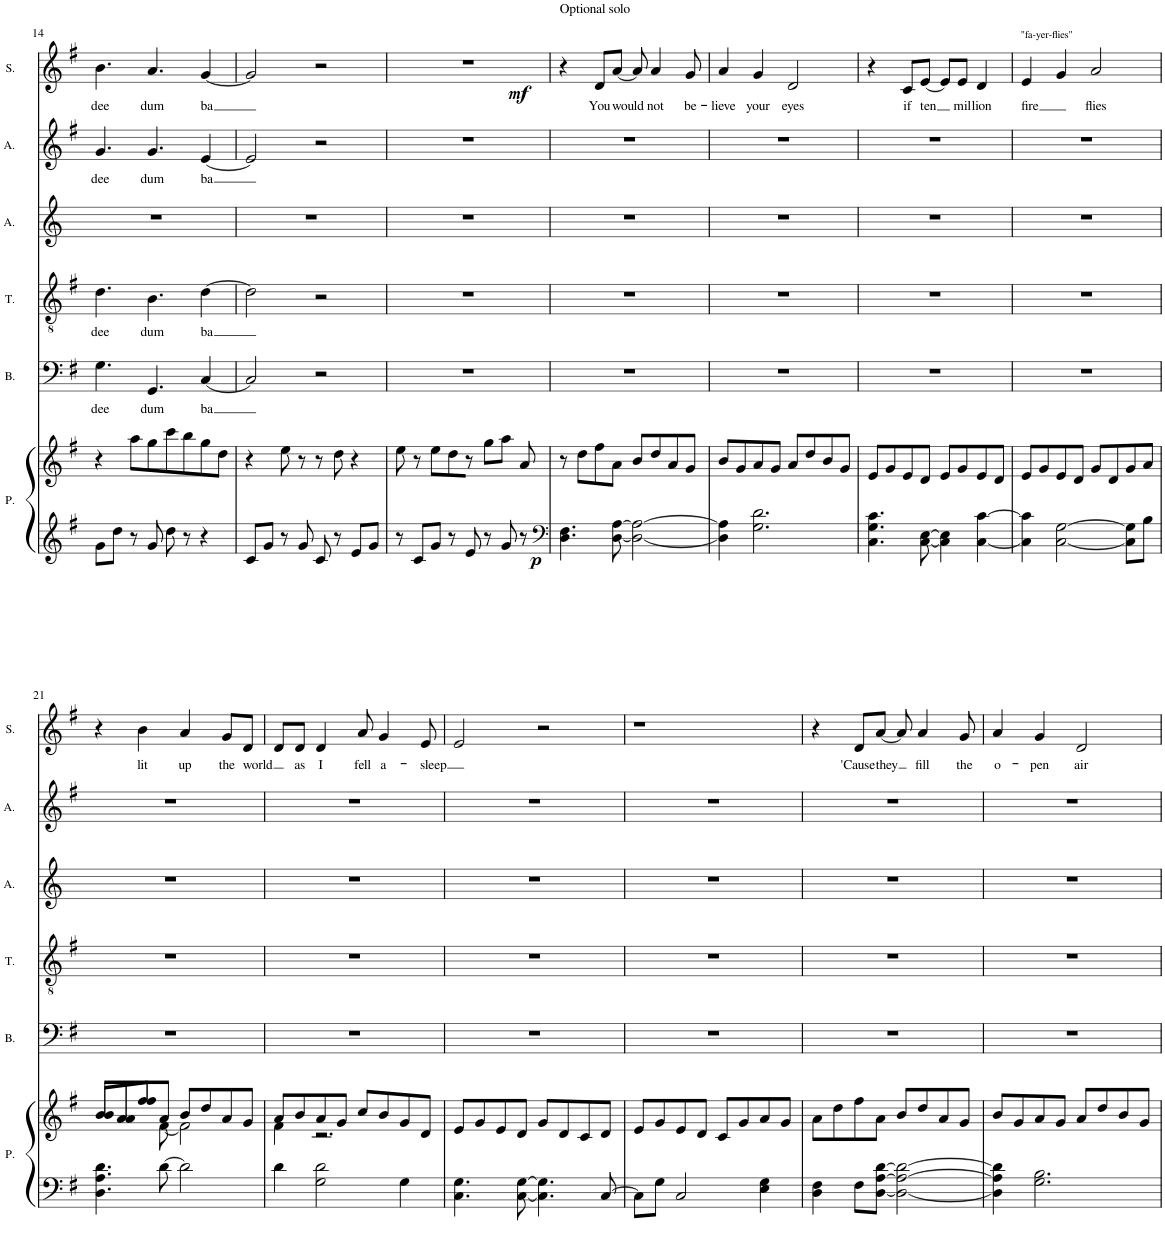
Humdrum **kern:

**kern	**kern	**dynam	**kern	**text	**kern	**text	**kern	**kern	**text	**kern	**text	**dynam
*part6	*part6	*part6	*part5	*part5	*part4	*part4	*part3	*part2	*part2	*part1	*part1	*part1
*staff7	*staff6	*staff6/7	*staff5	*staff5	*staff4	*staff4	*staff3	*staff2	*staff2	*staff1	*staff1	*staff1
*I"Piano	*	*	*I"Bass	*	*I"Tenor	*	*I"Alto 2	*I"Alto	*	*I"Soprano	*	*
*I'P.	*	*	*I'B.	*	*I'T.	*	*I'A.	*I'A.	*	*I'S.	*	*
!!LO:PB:g=z
*clefG2	*clefG2	*	*clefF4	*	*clefGv2	*	*clefG2	*clefG2	*	*clefG2	*	*
*k[f#]	*k[f#]	*	*k[f#]	*	*k[f#]	*	*k[]	*k[f#]	*	*k[f#]	*	*
*M4/4	*M4/4	*	*M4/4	*	*M4/4	*	*M4/4	*M4/4	*	*M4/4	*	*
=14	=14	=14	=14	=14	=14	=14	=14	=14	=14	=14	=14	=14
!	!	!	!	!LO:LY:b	!	!LO:LY:b	!	!	!LO:LY:b	!	!LO:LY:b	!
8g\L	4r	.	4.G\	dee	4.d\	dee	1r	4.g/	dee	4.b\	dee	.
8dd\J	.	.	.	.	.	.	.	.	.	.	.	.
8r	8aa\L	.	.	.	.	.	.	.	.	.	.	.
!	!	!	!	!LO:LY:b	!	!LO:LY:b	!	!	!LO:LY:b	!	!LO:LY:b	!
8g/	8gg\	.	4.GG/	dum	4.B\	dum	.	4.g/	dum	4.a/	dum	.
8dd\	8ccc\	.	.	.	.	.	.	.	.	.	.	.
8r	8bb\	.	.	.	.	.	.	.	.	.	.	.
!	!	!	!	!LO:LY:b	!	!LO:LY:b	!	!	!LO:LY:b	!	!LO:LY:b	!
4r	8gg\	.	[4C/	ba	[4d\	ba	.	[4e/	ba	[4g/	ba	.
.	8dd\J	.	.	.	.	.	.	.	.	.	.	.
=15	=15	=15	=15	=15	=15	=15	=15	=15	=15	=15	=15	=15
8c/L	4r	.	2C/]	.	2d\]	.	1r	2e/]	.	2g/]	.	.
8g/J	.	.	.	.	.	.	.	.	.	.	.	.
8r	8ee\	.	.	.	.	.	.	.	.	.	.	.
8g/	8r	.	.	.	.	.	.	.	.	.	.	.
8c/	8r	.	2r	.	2r	.	.	2r	.	2r	.	.
8r	8dd\	.	.	.	.	.	.	.	.	.	.	.
8e/L	4r	.	.	.	.	.	.	.	.	.	.	.
8g/J	.	.	.	.	.	.	.	.	.	.	.	.
=16	=16	=16	=16	=16	=16	=16	=16	=16	=16	=16	=16	=16
8r	8ee\	.	1r	.	1r	.	1r	1r	.	1r	.	.
8c/L	8r	.	.	.	.	.	.	.	.	.	.	.
8g/J	8ee\L	.	.	.	.	.	.	.	.	.	.	.
8r	8dd\	.	.	.	.	.	.	.	.	.	.	.
8e/	8r	.	.	.	.	.	.	.	.	.	.	.
8r	8gg\L	.	.	.	.	.	.	.	.	.	.	.
8g/	8aa\J	.	.	.	.	.	.	.	.	.	.	.
8r	8a/	.	.	.	.	.	.	.	.	.	.	.
=17	=17	=17	=17	=17	=17	=17	=17	=17	=17	=17	=17	=17
*clefF4	*	*	*	*	*	*	*	*	*	*	*	*
!	!	!	!	!	!	!	!	!	!	!LO:TX:a:t=Optional solo	!	!
!	!	!LO:DY:b=2	!	!	!	!	!	!	!	!	!	!LO:DY:b
4.D\ 4.F#\	8r	p	1r	.	1r	.	1r	1r	.	4r	.	mf
.	8dd\L	.	.	.	.	.	.	.	.	.	.	.
!	!	!	!	!	!	!	!	!	!	!	!LO:LY:b	!
.	8ff#\	.	.	.	.	.	.	.	.	8d/L	You	.
!	!	!	!	!	!	!	!	!	!	!	!LO:LY:b	!
[8D\ [8A\	8a\J	.	.	.	.	.	.	.	.	[8a/J	would	.
2D\_ 2A\_	8b/L	.	.	.	.	.	.	.	.	8a/]	.	.
!	!	!	!	!	!	!	!	!	!	!	!LO:LY:b	!
.	8dd/	.	.	.	.	.	.	.	.	4a/	not	.
.	8a/	.	.	.	.	.	.	.	.	.	.	.
!	!	!	!	!	!	!	!	!	!	!	!LO:LY:b	!
.	8g/J	.	.	.	.	.	.	.	.	8g/	be-	.
=18	=18	=18	=18	=18	=18	=18	=18	=18	=18	=18	=18	=18
!	!	!	!	!	!	!	!	!	!	!	!LO:LY:b	!
4D\] 4A\]	8b/L	.	1r	.	1r	.	1r	1r	.	4a/	-lieve	.
.	8g/	.	.	.	.	.	.	.	.	.	.	.
!	!	!	!	!	!	!	!	!	!	!	!LO:LY:b	!
2.G\ 2.d\	8a/	.	.	.	.	.	.	.	.	4g/	your	.
.	8g/J	.	.	.	.	.	.	.	.	.	.	.
!	!	!	!	!	!	!	!	!	!	!	!LO:LY:b	!
.	8a/L	.	.	.	.	.	.	.	.	2d/	eyes	.
.	8dd/	.	.	.	.	.	.	.	.	.	.	.
.	8b/	.	.	.	.	.	.	.	.	.	.	.
.	8g/J	.	.	.	.	.	.	.	.	.	.	.
=19	=19	=19	=19	=19	=19	=19	=19	=19	=19	=19	=19	=19
4.C\ 4.G\ 4.c\	8e/L	.	1r	.	1r	.	1r	1r	.	4r	.	.
.	8g/	.	.	.	.	.	.	.	.	.	.	.
!	!	!	!	!	!	!	!	!	!	!	!LO:LY:b	!
.	8e/	.	.	.	.	.	.	.	.	8c/L	if	.
!	!	!	!	!	!	!	!	!	!	!	!LO:LY:b	!
[8C\ [8E\	8d/J	.	.	.	.	.	.	.	.	[8e/J	ten	.
4C\] 4E\]	8e/L	.	.	.	.	.	.	.	.	8e/L]	.	.
!	!	!	!	!	!	!	!	!	!	!	!LO:LY:b	!
.	8g/	.	.	.	.	.	.	.	.	8e/J	mil	.
!	!	!	!	!	!	!	!	!	!	!	!LO:LY:b	!
[4C\ [4c\	8e/	.	.	.	.	.	.	.	.	4d/	-lion	.
.	8d/J	.	.	.	.	.	.	.	.	.	.	.
=20	=20	=20	=20	=20	=20	=20	=20	=20	=20	=20	=20	=20
!	!	!	!	!	!	!	!	!	!	!LO:TX:a:t="fa-yer-flies"	!	!
!	!	!	!	!	!	!	!	!	!	!	!LO:LY:b	!
4C\] 4c\]	8e/L	.	1r	.	1r	.	1r	1r	.	4e/	-fire	.
.	8g/	.	.	.	.	.	.	.	.	.	.	.
[2C\ [2G\	8e/	.	.	.	.	.	.	.	.	4g/	.	.
.	8d/J	.	.	.	.	.	.	.	.	.	.	.
!	!	!	!	!	!	!	!	!	!	!	!LO:LY:b	!
.	8g/L	.	.	.	.	.	.	.	.	2a/	flies	.
.	8d/	.	.	.	.	.	.	.	.	.	.	.
8C\] 8G\]L	8g/	.	.	.	.	.	.	.	.	.	.	.
8B\J	8a/J	.	.	.	.	.	.	.	.	.	.	.
!!LO:LB:g=z
=21	=21	=21	=21	=21	=21	=21	=21	=21	=21	=21	=21	=21
*	*^	*	*	*	*	*	*	*	*	*	*	*
4.D\ 4.A\ 4.d\	8b/L	8b/L	.	1r	.	1r	.	1r	1r	.	4r	.	.
.	8a/	8a/	.	.	.	.	.	.	.	.	.	.	.
!	!	!	!	!	!	!	!	!	!	!	!	!LO:LY:b	!
.	8ff#/	8ff#/J	.	.	.	.	.	.	.	.	4b\	lit	.
[8d\	8a/J	[8f#\	.	.	.	.	.	.	.	.	.	.	.
!	!	!	!	!	!	!	!	!	!	!	!	!LO:LY:b	!
2d\]	8b/L	2f#\]	.	.	.	.	.	.	.	.	4a/	up	.
.	8dd/	.	.	.	.	.	.	.	.	.	.	.	.
!	!	!	!	!	!	!	!	!	!	!	!	!LO:LY:b	!
.	8a/	.	.	.	.	.	.	.	.	.	8g/L	the	.
!	!	!	!	!	!	!	!	!	!	!	!	!LO:LY:b	!
.	8g/J	.	.	.	.	.	.	.	.	.	8d/J	-world	.
=22	=22	=22	=22	=22	=22	=22	=22	=22	=22	=22	=22	=22	=22
4d\	8a/L	4f#\	.	1r	.	1r	.	1r	1r	.	8d/L	.	.
!	!	!	!	!	!	!	!	!	!	!	!	!LO:LY:b	!
.	8b/	.	.	.	.	.	.	.	.	.	8d/J	as	.
!	!	!	!	!	!	!	!	!	!	!	!	!LO:LY:b	!
2G\ 2d\	8a/	2.r	.	.	.	.	.	.	.	.	4d/	I	.
.	8g/J	.	.	.	.	.	.	.	.	.	.	.	.
!	!	!	!	!	!	!	!	!	!	!	!	!LO:LY:b	!
.	8cc/L	.	.	.	.	.	.	.	.	.	8a/	fell	.
!	!	!	!	!	!	!	!	!	!	!	!	!LO:LY:b	!
.	8b/	.	.	.	.	.	.	.	.	.	4g/	a-	.
4G\	8g/	.	.	.	.	.	.	.	.	.	.	.	.
!	!	!	!	!	!	!	!	!	!	!	!	!LO:LY:b	!
.	8d/J	.	.	.	.	.	.	.	.	.	8e/	-sleep	.
*	*v	*v	*	*	*	*	*	*	*	*	*	*	*
=23	=23	=23	=23	=23	=23	=23	=23	=23	=23	=23	=23	=23
4.C\ 4.G\	8e/L	.	1r	.	1r	.	1r	1r	.	2e/	.	.
.	8g/	.	.	.	.	.	.	.	.	.	.	.
.	8e/	.	.	.	.	.	.	.	.	.	.	.
[8C\ [8G\	8d/J	.	.	.	.	.	.	.	.	.	.	.
4.C\] 4.G\]	8g/L	.	.	.	.	.	.	.	.	2r	.	.
.	8d/	.	.	.	.	.	.	.	.	.	.	.
.	8c/	.	.	.	.	.	.	.	.	.	.	.
[8C/	8d/J	.	.	.	.	.	.	.	.	.	.	.
=24	=24	=24	=24	=24	=24	=24	=24	=24	=24	=24	=24	=24
8C\L]	8e/L	.	1r	.	1r	.	1r	1r	.	1r	.	.
8G\J	8g/	.	.	.	.	.	.	.	.	.	.	.
2C/	8e/	.	.	.	.	.	.	.	.	.	.	.
.	8d/J	.	.	.	.	.	.	.	.	.	.	.
.	8c/L	.	.	.	.	.	.	.	.	.	.	.
.	8g/	.	.	.	.	.	.	.	.	.	.	.
4E\ 4G\	8a/	.	.	.	.	.	.	.	.	.	.	.
.	8g/J	.	.	.	.	.	.	.	.	.	.	.
=25	=25	=25	=25	=25	=25	=25	=25	=25	=25	=25	=25	=25
4D\ 4F#\	8a\L	.	1r	.	1r	.	1r	1r	.	4r	.	.
.	8dd\	.	.	.	.	.	.	.	.	.	.	.
!	!	!	!	!	!	!	!	!	!	!	!LO:LY:b	!
8F#\L	8ff#\	.	.	.	.	.	.	.	.	8d/L	'Cause	.
!	!	!	!	!	!	!	!	!	!	!	!LO:LY:b	!
[8D\ [8A\ [8d\J	8a\J	.	.	.	.	.	.	.	.	[8a/J	they	.
2D\_ 2A\_ 2d\_	8b/L	.	.	.	.	.	.	.	.	8a/]	.	.
!	!	!	!	!	!	!	!	!	!	!	!LO:LY:b	!
.	8dd/	.	.	.	.	.	.	.	.	4a/	fill	.
.	8a/	.	.	.	.	.	.	.	.	.	.	.
!	!	!	!	!	!	!	!	!	!	!	!LO:LY:b	!
.	8g/J	.	.	.	.	.	.	.	.	8g/	the	.
=26	=26	=26	=26	=26	=26	=26	=26	=26	=26	=26	=26	=26
!	!	!	!	!	!	!	!	!	!	!	!LO:LY:b	!
4D\] 4A\] 4d\]	8b/L	.	1r	.	1r	.	1r	1r	.	4a/	o-	.
.	8g/	.	.	.	.	.	.	.	.	.	.	.
!	!	!	!	!	!	!	!	!	!	!	!LO:LY:b	!
2.G\ 2.B\	8a/	.	.	.	.	.	.	.	.	4g/	-pen	.
.	8g/J	.	.	.	.	.	.	.	.	.	.	.
!	!	!	!	!	!	!	!	!	!	!	!LO:LY:b	!
.	8a/L	.	.	.	.	.	.	.	.	2d/	air	.
.	8dd/	.	.	.	.	.	.	.	.	.	.	.
.	8b/	.	.	.	.	.	.	.	.	.	.	.
.	8g/J	.	.	.	.	.	.	.	.	.	.	.
=	=	=	=	=	=	=	=	=	=	=	=	=
*-	*-	*-	*-	*-	*-	*-	*-	*-	*-	*-	*-	*-
